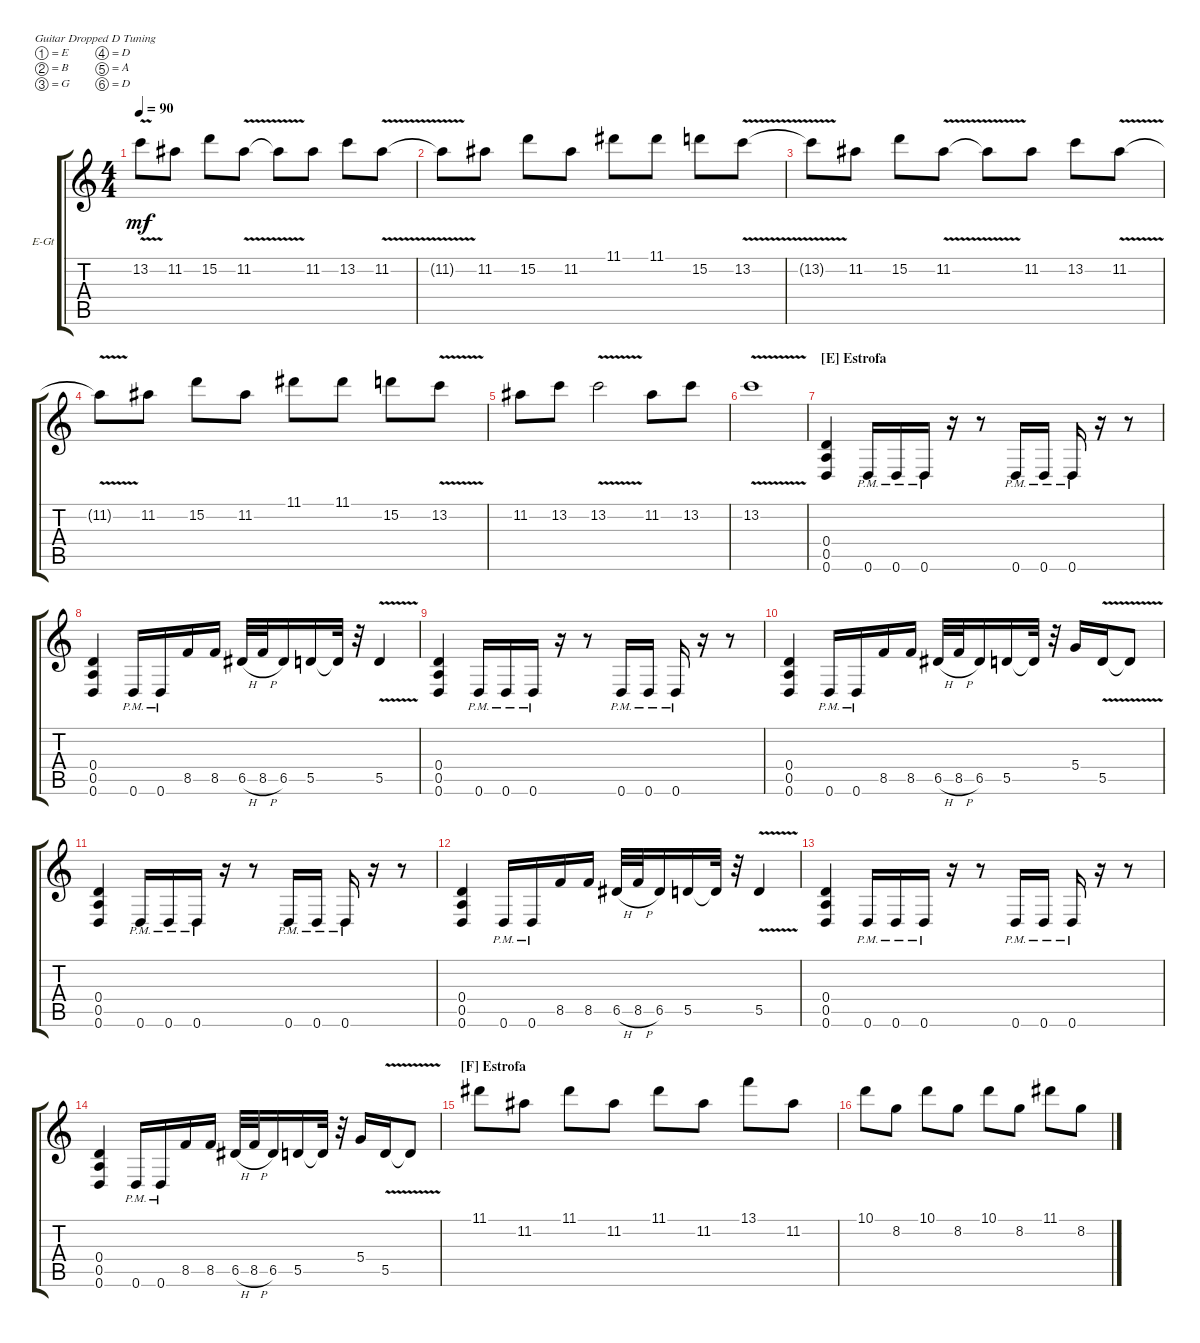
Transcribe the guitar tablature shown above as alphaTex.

\bracketExtendMode groupsimilarinstruments
\firstSystemTrackNameOrientation horizontal
\otherSystemsTrackNameOrientation horizontal
\track ("Synyster Gates" "E-Gt") {instrument distortionguitar}
\staff {score tabs}
\tuning (E4 B3 G3 D3 A2 D2)
\ts (4 4)
\tempo 90
\clef g2
\ks c
13.2{v t}.8{dy mf} 11.2.8 15.2.8 11.2{v}.8 11.2{v t}.8 11.2.8 13.2.8 11.2{v}.8 |
11.2{v t}.8 11.2.8 15.2.8 11.2.8 11.1.8 11.1.8 15.2.8 13.2{v}.8 |
13.2{v t}.8 11.2.8 15.2.8 11.2{v}.8 11.2{v t}.8 11.2.8 13.2.8 11.2{v}.8 |
11.2{v t}.8 11.2.8 15.2.8 11.2.8 11.1.8 11.1.8 15.2.8 13.2{v}.8 |
11.2.8 13.2.8 13.2{v}.2 11.2.8 13.2.8 |
13.2{v}.1 |
\section ("E" "Estrofa")
(0.6 0.5 0.4).4 0.6{pm}.16 0.6{pm}.16 0.6{pm}.16 r.16 r.8 0.6{pm}.16 0.6{pm}.16 0.6{pm}.16 r.16 r.8 |
(0.6 0.5 0.4).4 0.6{pm}.16 0.6{pm}.16 8.5.16 8.5.16 6.5{h}.32 8.5{h}.32 6.5.16 5.5.16 5.5{t}.32 r.32 5.5{v}.4 |
(0.6 0.5 0.4).4 0.6{pm}.16 0.6{pm}.16 0.6{pm}.16 r.16 r.8 0.6{pm}.16 0.6{pm}.16 0.6{pm}.16 r.16 r.8 |
(0.6 0.5 0.4).4 0.6{pm}.16 0.6{pm}.16 8.5.16 8.5.16 6.5{h}.32 8.5{h}.32 6.5.16 5.5.16 5.5{t}.32 r.32 5.4.16 5.5{v}.16 5.5{v t}.8 |
(0.6 0.5 0.4).4 0.6{pm}.16 0.6{pm}.16 0.6{pm}.16 r.16 r.8 0.6{pm}.16 0.6{pm}.16 0.6{pm}.16 r.16 r.8 |
(0.6 0.5 0.4).4 0.6{pm}.16 0.6{pm}.16 8.5.16 8.5.16 6.5{h}.32 8.5{h}.32 6.5.16 5.5.16 5.5{t}.32 r.32 5.5{v}.4 |
(0.6 0.5 0.4).4 0.6{pm}.16 0.6{pm}.16 0.6{pm}.16 r.16 r.8 0.6{pm}.16 0.6{pm}.16 0.6{pm}.16 r.16 r.8 |
(0.6 0.5 0.4).4 0.6{pm}.16 0.6{pm}.16 8.5.16 8.5.16 6.5{h}.32 8.5{h}.32 6.5.16 5.5.16 5.5{t}.32 r.32 5.4.16 5.5{v}.16 5.5{v t}.8 |
\section ("F" "Estrofa")
11.1.8 11.2.8 11.1.8 11.2.8 11.1.8 11.2.8 13.1.8 11.2.8 |
10.1.8 8.2.8 10.1.8 8.2.8 10.1.8 8.2.8 11.1.8 8.2.8
